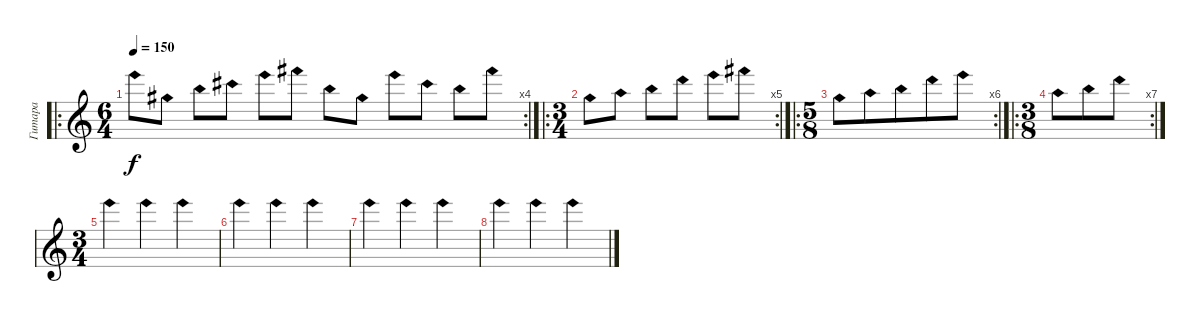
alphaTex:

\track ("Гитара" "Гитара") {instrument acousticguitarnylon}
\staff {score}
\tuning (E4 B3 G3 D3 A2 E2) {hide}
\ro
\rc 4
\ts (6 4)
\tempo 150
\clef g2
\ks c
12.1{nh}.8{dy f} 9.6{nh}.8{beam split} 12.2{nh}.8 9.5{nh}.8{beam split} 12.1{nh}.8 9.4{nh}.8 12.2{nh}.8 9.6{nh}.8{beam split} 12.1{nh}.8 9.5{nh}.8{beam split} 12.2{nh}.8 9.4{nh}.8 |
\ro
\rc 5
\ts (3 4)
12.3{nh}.8 7.4{nh}.8 12.2{nh}.8 7.3{nh}.8 12.1{nh}.8 7.2{nh}.8 |
\ro
\rc 6
\ts (5 8)
12.3{nh}.8 7.4{nh}.8 12.2{nh}.8{beam merge} 7.3{nh}.8 12.1{nh}.8 |
\ro
\rc 7
\ts (3 8)
7.4{nh}.8 12.2{nh}.8{beam merge} 7.3{nh}.8 |
\ts (3 4)
12.1{nh}.4 12.1{nh}.4 12.1{nh}.4 |
12.1{nh}.4{volume 0} 12.1{nh}.4 12.1{nh}.4 |
12.1{nh}.4 12.1{nh}.4 12.1{nh}.4 |
12.1{nh}.4 12.1{nh}.4 12.1{nh}.4
